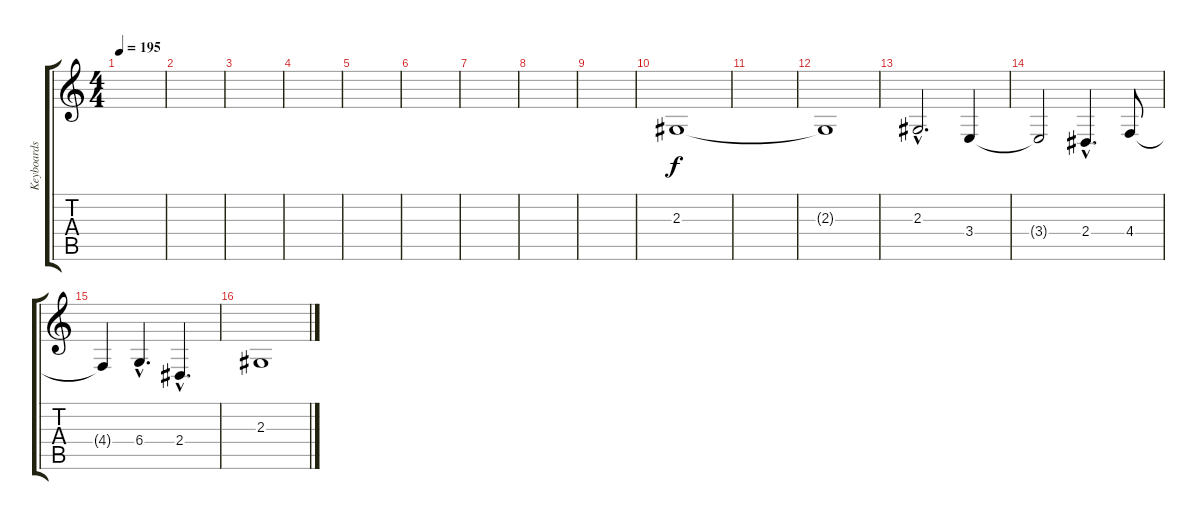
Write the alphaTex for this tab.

\track ("Keyboards 4" "Keyboards ") {instrument stringensemble1}
\staff {score tabs}
\tuning (Eb4 Bb3 Gb3 Db3 Ab2 Eb2) {hide}
\ts (4 4)
\tempo 195
\clef g2
\ks c
|
|
|
|
|
|
|
|
|
2.3.1 |
|
2.3{t}.1 |
2.3{hac}.2{d} 3.4.4 |
3.4{t}.2 2.4{hac}.4{d} 4.4.8 |
4.4{t}.4 6.4{hac}.4{d} 2.4{hac}.4{d} |
2.3.1
